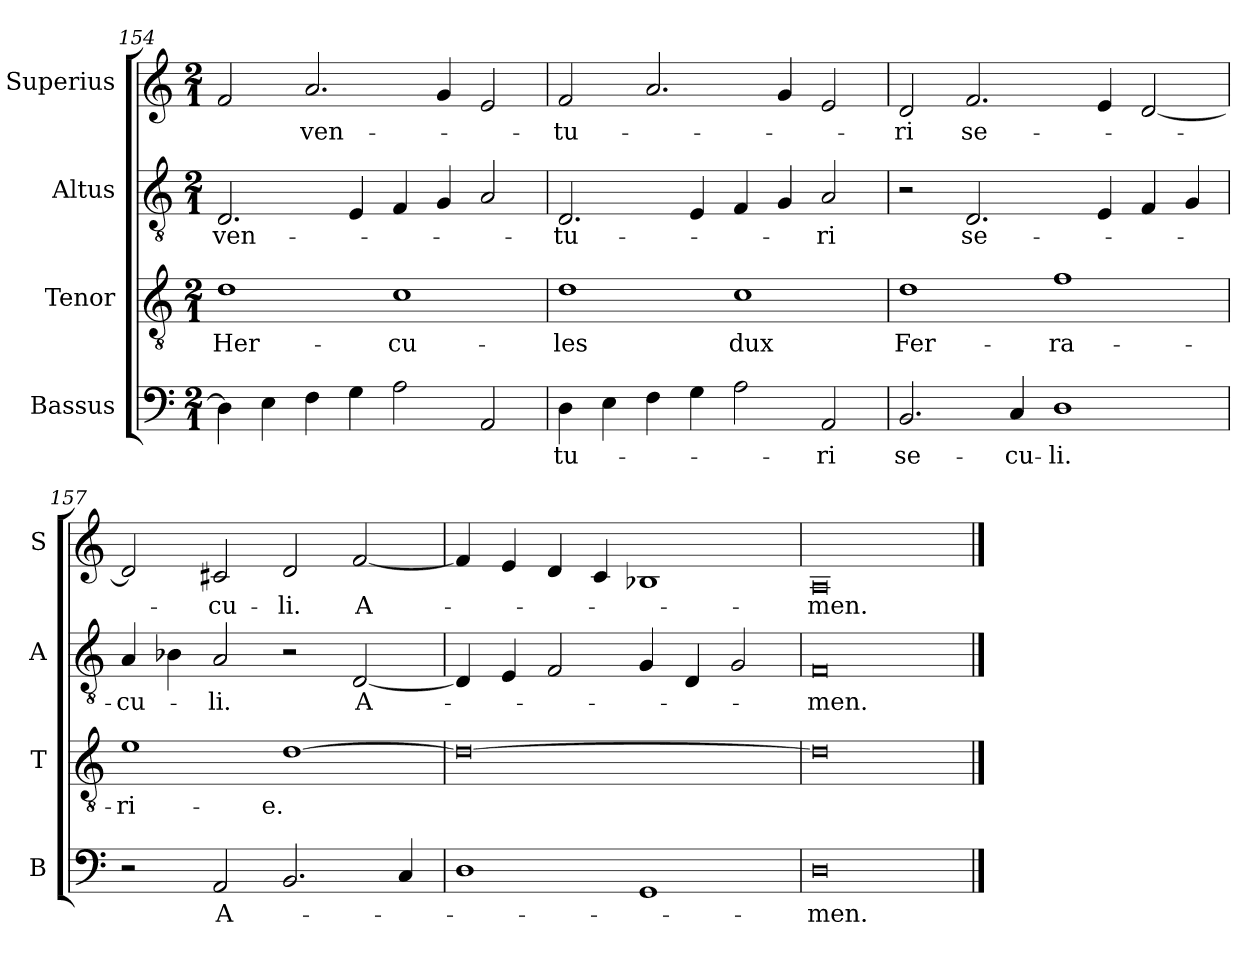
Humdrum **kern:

**kern	**text	**kern	**text	**kern	**text	**kern	**text
*part4	*part4	*part3	*part3	*part2	*part2	*part1	*part1
*staff4	*staff4	*staff3	*staff3	*staff2	*staff2	*staff1	*staff1
*I"Bassus	*	*I"Tenor	*	*I"Altus	*	*I"Superius	*
*I'B	*	*I'T	*	*I'A	*	*I'S	*
*clefF4	*	*clefGv2	*	*clefGv2	*	*clefG2	*
*k[]	*	*k[]	*	*k[]	*	*k[]	*
*M2/1	*	*M2/1	*	*M2/1	*	*M2/1	*
=154	=154	=154	=154	=154	=154	=154	=154
4D\]	.	1d	Her-	2.D/	ven-	2f/	.
4E\	.	.	.	.	.	.	.
4F\	.	.	.	.	.	2.a/	ven-
4G\	.	.	.	4E/	.	.	.
2A\	.	1c	-cu-	4F/	.	.	.
.	.	.	.	4G/	.	4g/	.
2AA/	.	.	.	2A/	.	2e/	.
=155	=155	=155	=155	=155	=155	=155	=155
4D\	-tu-	1d	-les	2.D/	-tu-	2f/	-tu-
4E\	.	.	.	.	.	.	.
4F\	.	.	.	.	.	2.a/	.
4G\	.	.	.	4E/	.	.	.
2A\	.	1c	dux	4F/	.	.	.
.	.	.	.	4G/	.	4g/	.
2AA/	-ri	.	.	2A/	-ri	2e/	.
=156	=156	=156	=156	=156	=156	=156	=156
2.BB/	se-	1d	Fer-	2r	.	2d/	-ri
.	.	.	.	2.D/	se-	2.f/	se-
4C/	-cu-	.	.	.	.	.	.
1D	-li.	1f	-ra-	.	.	.	.
.	.	.	.	4E/	.	4e/	.
.	.	.	.	4F/	.	[2d/	.
.	.	.	.	4G/	.	.	.
=157	=157	=157	=157	=157	=157	=157	=157
2r	.	1e	-ri-	4A/	-cu-	2d/]	.
.	.	.	.	4B-X\	.	.	.
2AA/	A-	.	.	2A/	-li.	2c#X/	-cu-
2.BB/	.	[1d	-e.	2r	.	2d/	-li.
.	.	.	.	[2D/	A-	[2f/	A-
4C/	.	.	.	.	.	.	.
=158	=158	=158	=158	=158	=158	=158	=158
1D	.	0d_	.	4D/]	.	4f/]	.
.	.	.	.	4E/	.	4e/	.
.	.	.	.	2F/	.	4d/	.
.	.	.	.	.	.	4c/	.
1GG	.	.	.	4G/	.	1B-X	.
.	.	.	.	4D/	.	.	.
.	.	.	.	2G/	.	.	.
=159	=159	=159	=159	=159	=159	=159	=159
0D	-men.	0d]	.	0F	-men.	0A	-men.
==	==	==	==	==	==	==	==
*-	*-	*-	*-	*-	*-	*-	*-
